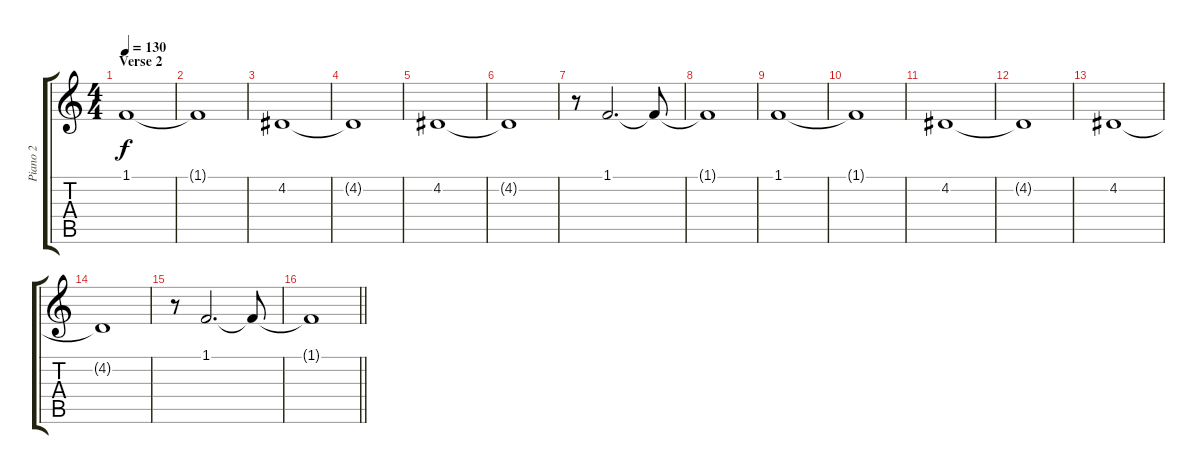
\track ("Piano 2" "Piano 2") {instrument acousticgrandpiano}
\staff {score tabs}
\tuning (E4 B3 G3 D3 A2 E2) {hide}
\ts (4 4)
\section ("" "Verse 2")
\tempo 130
\clef g2
\ks c
1.1.1{dy f} |
1.1{t}.1 |
4.2.1 |
4.2{t}.1 |
4.2.1 |
4.2{t}.1 |
r.8 1.1.2{d} 1.1{t}.8 |
1.1{t}.1 |
1.1.1 |
1.1{t}.1 |
4.2.1 |
4.2{t}.1 |
4.2.1 |
4.2{t}.1 |
r.8 1.1.2{d} 1.1{t}.8 |
\barLineRight lightlight
1.1{t}.1
